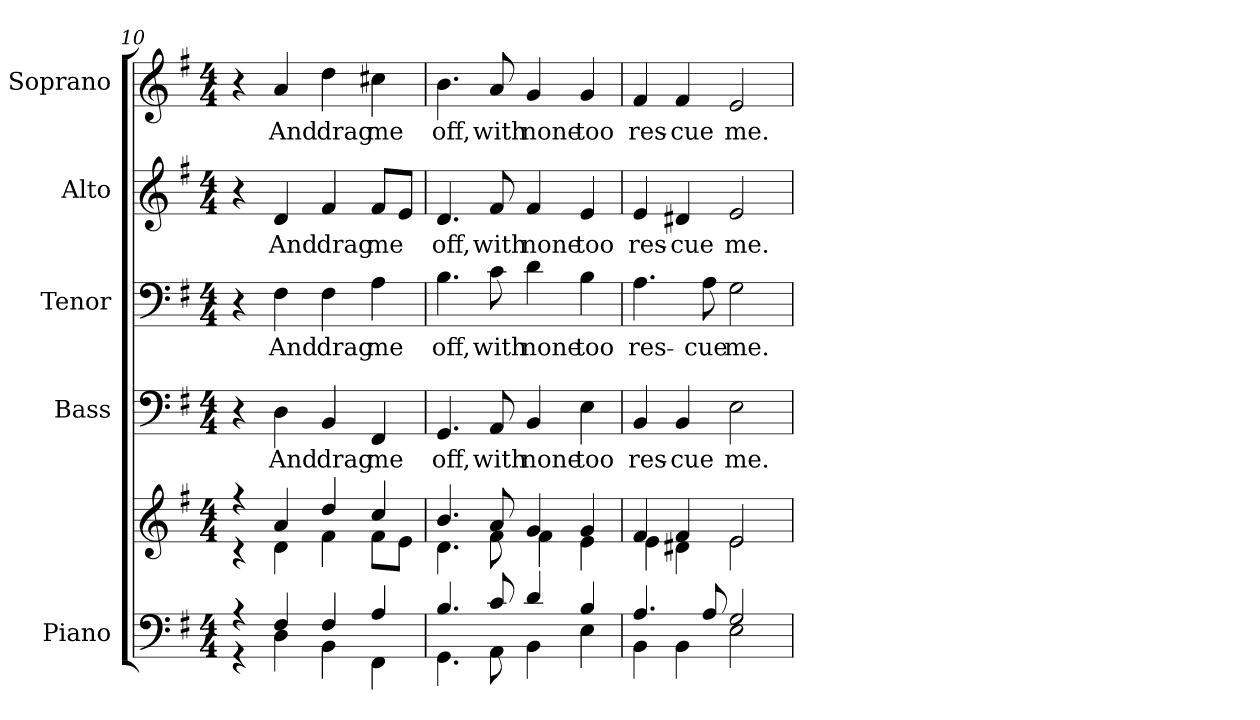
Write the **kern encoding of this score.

**kern	**kern	**kern	**text	**kern	**text	**kern	**text	**kern	**text
*part5	*part5	*part4	*part4	*part3	*part3	*part2	*part2	*part1	*part1
*staff6	*staff5	*staff4	*staff4	*staff3	*staff3	*staff2	*staff2	*staff1	*staff1
*I"Piano	*	*I"Bass	*	*I"Tenor	*	*I"Alto	*	*I"Soprano	*
*I'Pno.	*	*I'B.	*	*I'T.	*	*I'A.	*	*I'S.	*
!!LO:PB:g=z
*clefF4	*clefG2	*clefF4	*	*clefF4	*	*clefG2	*	*clefG2	*
*k[f#]	*k[f#]	*k[f#]	*	*k[f#]	*	*k[f#]	*	*k[f#]	*
*G:	*G:	*G:	*	*G:	*	*G:	*	*G:	*
*M4/4	*M4/4	*M4/4	*	*M4/4	*	*M4/4	*	*M4/4	*
=10	=10	=10	=10	=10	=10	=10	=10	=10	=10
*^	*^	*	*	*	*	*	*	*	*
4r	4r	4r	4r	4r	.	4r	.	4r	.	4r	.
!	!	!	!	!	!LO:LY:b:color=#000000	!	!	!	!	!	!
!	!	!	!	!	!	!	!LO:LY:b:color=#000000	!	!	!	!
!	!	!	!	!	!	!	!	!	!LO:LY:b:color=#000000	!	!
!	!	!	!	!	!	!	!	!	!	!	!LO:LY:b:color=#000000
4F#i/	4Di\	4ai/	4di\	4Di\	And	4F#i\	And	4di/	And	4ai/	And
!	!	!	!	!	!LO:LY:b:color=#000000	!	!	!	!	!	!
!	!	!	!	!	!	!	!LO:LY:b:color=#000000	!	!	!	!
!	!	!	!	!	!	!	!	!	!LO:LY:b:color=#000000	!	!
!	!	!	!	!	!	!	!	!	!	!	!LO:LY:b:color=#000000
4F#i/	4BBi\	4ddi/	4f#i\	4BBi/	drag	4F#i\	drag	4f#i/	drag	4ddi\	drag
!	!	!	!	!	!LO:LY:b:color=#000000	!	!	!	!	!	!
!	!	!	!	!	!	!	!LO:LY:b:color=#000000	!	!	!	!
!	!	!	!	!	!	!	!	!	!LO:LY:b:color=#000000	!	!
!	!	!	!	!	!	!	!	!	!	!	!LO:LY:b:color=#000000
4Ai/	4FF#i\	4cci/	8f#i\L	4FF#i/	me	4Ai\	me	8f#i/L	me	4cc#Xi\	me
.	.	.	8ei\J	.	.	.	.	8ei/J	.	.	.
=11	=11	=11	=11	=11	=11	=11	=11	=11	=11	=11	=11
!	!	!	!	!	!LO:LY:b:color=#000000	!	!	!	!	!	!
!	!	!	!	!	!	!	!LO:LY:b:color=#000000	!	!	!	!
!	!	!	!	!	!	!	!	!	!LO:LY:b:color=#000000	!	!
!	!	!	!	!	!	!	!	!	!	!	!LO:LY:b:color=#000000
4.Bi/	4.GGi\	4.bi/	4.di\	4.GGi/	off,	4.Bi\	off,	4.di/	off,	4.bi\	off,
!	!	!	!	!	!LO:LY:b:color=#000000	!	!	!	!	!	!
!	!	!	!	!	!	!	!LO:LY:b:color=#000000	!	!	!	!
!	!	!	!	!	!	!	!	!	!LO:LY:b:color=#000000	!	!
!	!	!	!	!	!	!	!	!	!	!	!LO:LY:b:color=#000000
8ci/	8AAi\	8ai/	8f#i\	8AAi/	with	8ci\	with	8f#i/	with	8ai/	with
!	!	!	!	!	!LO:LY:b:color=#000000	!	!	!	!	!	!
!	!	!	!	!	!	!	!LO:LY:b:color=#000000	!	!	!	!
!	!	!	!	!	!	!	!	!	!LO:LY:b:color=#000000	!	!
!	!	!	!	!	!	!	!	!	!	!	!LO:LY:b:color=#000000
4di/	4BBi\	4gi/	4f#i\	4BBi/	none	4di\	none	4f#i/	none	4gi/	none
!	!	!	!	!	!LO:LY:b:color=#000000	!	!	!	!	!	!
!	!	!	!	!	!	!	!LO:LY:b:color=#000000	!	!	!	!
!	!	!	!	!	!	!	!	!	!LO:LY:b:color=#000000	!	!
!	!	!	!	!	!	!	!	!	!	!	!LO:LY:b:color=#000000
4Bi/	4Ei\	4gi/	4ei\	4Ei\	too	4Bi\	too	4ei/	too	4gi/	too
=12	=12	=12	=12	=12	=12	=12	=12	=12	=12	=12	=12
!	!	!	!	!	!LO:LY:b:color=#000000	!	!	!	!	!	!
!	!	!	!	!	!	!	!LO:LY:b:color=#000000	!	!	!	!
!	!	!	!	!	!	!	!	!	!LO:LY:b:color=#000000	!	!
!	!	!	!	!	!	!	!	!	!	!	!LO:LY:b:color=#000000
4.Ai/	4BBi\	4f#i/	4ei\	4BBi/	res-	4.Ai\	res-	4ei/	res-	4f#i/	res-
!	!	!	!	!	!LO:LY:b:color=#000000	!	!	!	!	!	!
!	!	!	!	!	!	!	!	!	!LO:LY:b:color=#000000	!	!
!	!	!	!	!	!	!	!	!	!	!	!LO:LY:b:color=#000000
.	4BBi\	4f#i/	4d#Xi\	4BBi/	-cue	.	.	4d#Xi/	-cue	4f#i/	-cue
!	!	!	!	!	!	!	!LO:LY:b:color=#000000	!	!	!	!
8Ai/	.	.	.	.	.	8Ai\	-cue	.	.	.	.
!	!	!	!	!	!LO:LY:b:color=#000000	!	!	!	!	!	!
!	!	!	!	!	!	!	!LO:LY:b:color=#000000	!	!	!	!
!	!	!	!	!	!	!	!	!	!LO:LY:b:color=#000000	!	!
!	!	!	!	!	!	!	!	!	!	!	!LO:LY:b:color=#000000
2Gi/	2Ei\	2ei/	2ei\	2Ei\	me.	2Gi\	me.	2ei/	me.	2ei/	me.
*v	*v	*	*	*	*	*	*	*	*	*	*
*	*v	*v	*	*	*	*	*	*	*	*
=	=	=	=	=	=	=	=	=	=
*-	*-	*-	*-	*-	*-	*-	*-	*-	*-
